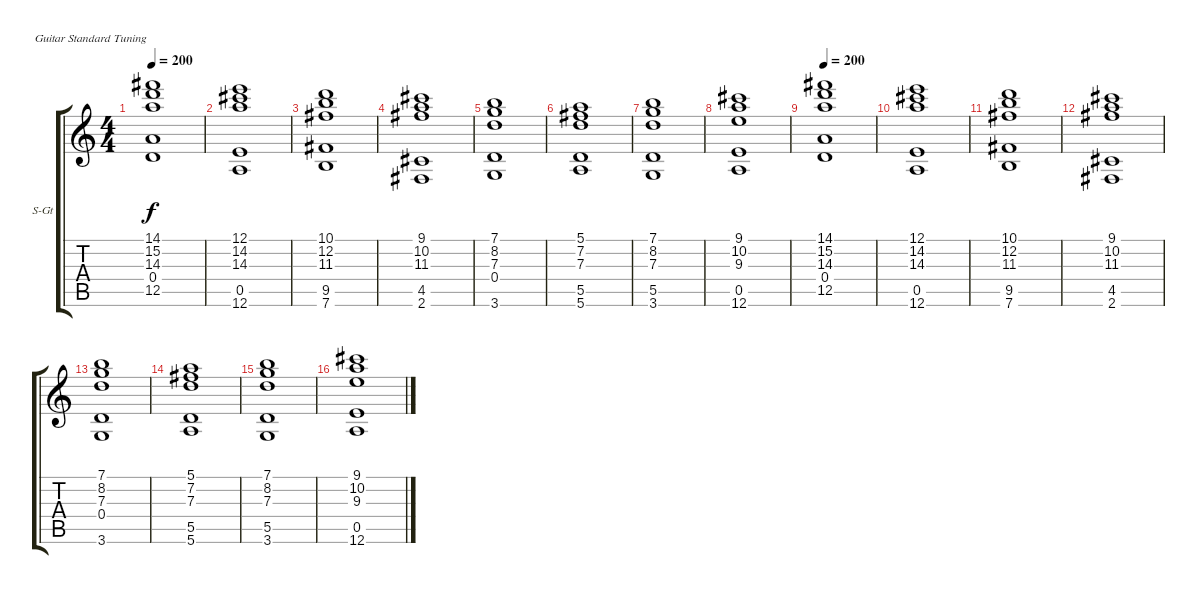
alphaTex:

\bracketExtendMode groupsimilarinstruments
\firstSystemTrackNameOrientation horizontal
\otherSystemsTrackNameOrientation horizontal
\track ("Strings" "S-Gt") {instrument stringensemble1}
\staff {score tabs}
\tuning (E4 B3 G3 D3 A2 E2)
\displaytranspose 12
\ts (4 4)
\tempo 200
\clef g2
\ks c
(14.1 15.2 14.3 0.4 12.5).1{dy f} |
(12.1 14.2 14.3 0.5 12.6).1 |
(10.1 12.2 11.3 9.5 7.6).1 |
(9.1 10.2 11.3 4.5 2.6).1 |
(7.1 8.2 7.3 0.4 3.6).1 |
(5.1 7.2 7.3 5.5 5.6).1 |
(7.1 8.2 7.3 5.5 3.6).1 |
(9.1 10.2 9.3 0.5 12.6).1 |
\tempo 200
(14.1 15.2 14.3 0.4 12.5).1 |
(12.1 14.2 14.3 0.5 12.6).1 |
(10.1 12.2 11.3 9.5 7.6).1 |
(9.1 10.2 11.3 4.5 2.6).1 |
(7.1 8.2 7.3 0.4 3.6).1 |
(5.1 7.2 7.3 5.5 5.6).1 |
(7.1 8.2 7.3 5.5 3.6).1 |
(9.1 10.2 9.3 0.5 12.6).1
